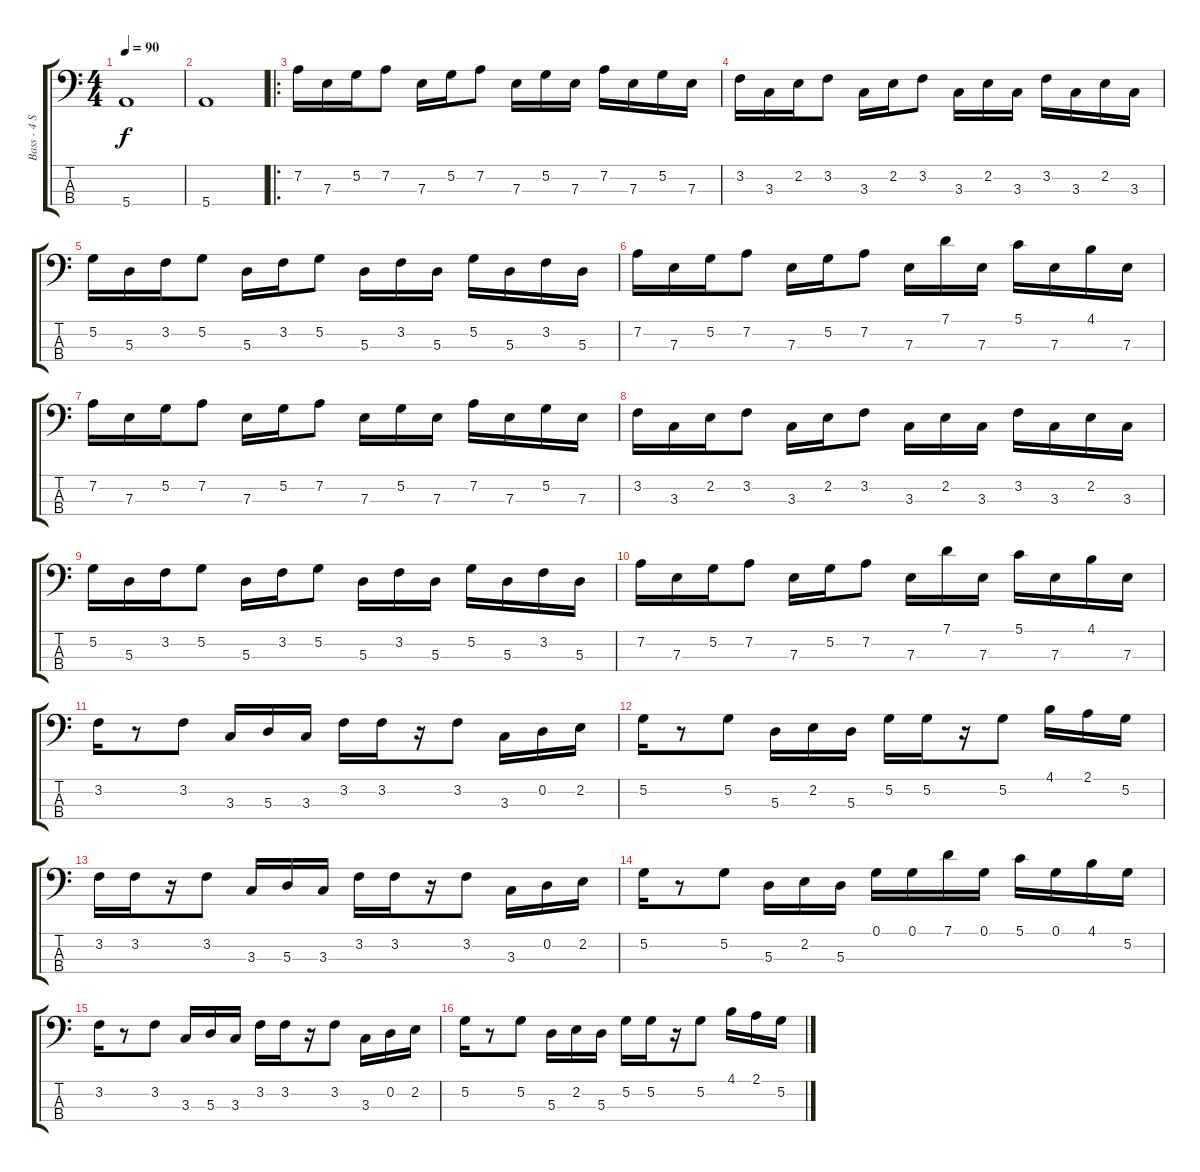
\track ("Bass - 4 String" "Bass - 4 S") {instrument electricbassfinger}
\staff {score tabs}
\tuning (G2 D2 A1 E1) {hide}
\ts (4 4)
\tempo 90
\clef f4
\ks c
5.4.1{dy f instrument electricbassfinger} |
5.4.1 |
\ro
7.2.16 7.3.16 5.2.16 7.2.8 7.3.16 5.2.16 7.2.8 7.3.16 5.2.16 7.3.16 7.2.16 7.3.16 5.2.16 7.3.16 |
3.2.16 3.3.16 2.2.16 3.2.8 3.3.16 2.2.16 3.2.8 3.3.16 2.2.16 3.3.16 3.2.16 3.3.16 2.2.16 3.3.16 |
5.2.16 5.3.16 3.2.16 5.2.8 5.3.16 3.2.16 5.2.8 5.3.16 3.2.16 5.3.16 5.2.16 5.3.16 3.2.16 5.3.16 |
7.2.16 7.3.16 5.2.16 7.2.8 7.3.16 5.2.16 7.2.8 7.3.16 7.1.16 7.3.16 5.1.16 7.3.16 4.1.16 7.3.16 |
7.2.16 7.3.16 5.2.16 7.2.8 7.3.16 5.2.16 7.2.8 7.3.16 5.2.16 7.3.16 7.2.16 7.3.16 5.2.16 7.3.16 |
3.2.16 3.3.16 2.2.16 3.2.8 3.3.16 2.2.16 3.2.8 3.3.16 2.2.16 3.3.16 3.2.16 3.3.16 2.2.16 3.3.16 |
5.2.16 5.3.16 3.2.16 5.2.8 5.3.16 3.2.16 5.2.8 5.3.16 3.2.16 5.3.16 5.2.16 5.3.16 3.2.16 5.3.16 |
7.2.16 7.3.16 5.2.16 7.2.8 7.3.16 5.2.16 7.2.8 7.3.16 7.1.16 7.3.16 5.1.16 7.3.16 4.1.16 7.3.16 |
3.2.16 r.8 3.2.8 3.3.16 5.3.16 3.3.16 3.2.16 3.2.16 r.16 3.2.8 3.3.16 0.2.16 2.2.16 |
5.2.16 r.8 5.2.8 5.3.16 2.2.16 5.3.16 5.2.16 5.2.16 r.16 5.2.8 4.1.16 2.1.16 5.2.16 |
3.2.16 3.2.16 r.16 3.2.8 3.3.16 5.3.16 3.3.16 3.2.16 3.2.16 r.16 3.2.8 3.3.16 0.2.16 2.2.16 |
5.2.16 r.8 5.2.8 5.3.16 2.2.16 5.3.16 0.1.16 0.1.16 7.1.16 0.1.16 5.1.16 0.1.16 4.1.16 5.2.16 |
3.2.16 r.8 3.2.8 3.3.16 5.3.16 3.3.16 3.2.16 3.2.16 r.16 3.2.8 3.3.16 0.2.16 2.2.16 |
5.2.16 r.8 5.2.8 5.3.16 2.2.16 5.3.16 5.2.16 5.2.16 r.16 5.2.8 4.1.16 2.1.16 5.2.16
